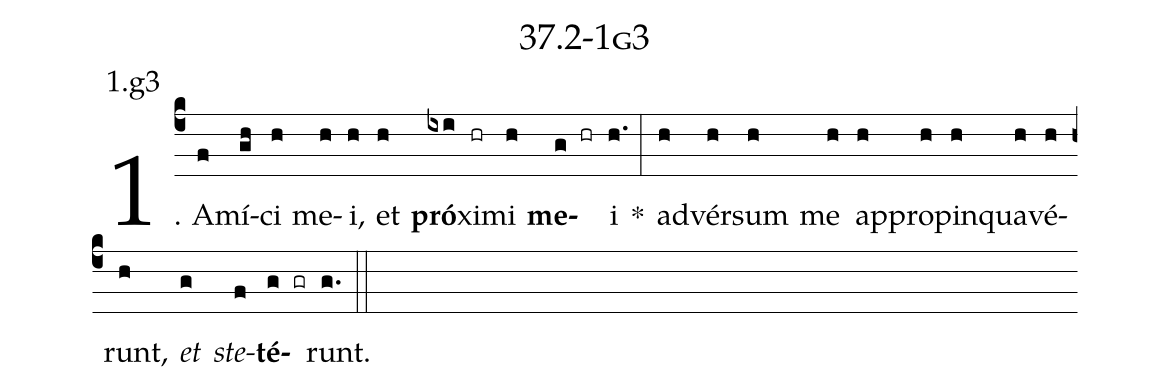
name: 37.2-1g3;
annotation: 1.g3;
%%
(c4)1. A(f)mí(gh)ci(h) me(h)i,(h) et(h) <b>pró</b>(ixi)xi(hr)mi(h) <b>me</b>(g hr)i(h.) *(:) ad(h)vér(h)sum(h) me(h) ap(h)pro(h)pin(h)qua(h)vé(h)runt,(h) <i>et</i>(g) <i>ste</i>(f)<b>té</b>(g gr)runt.(g.) (::)


%E(h) u(h) o(g) u(f) a(g) e.(g.) (::)
